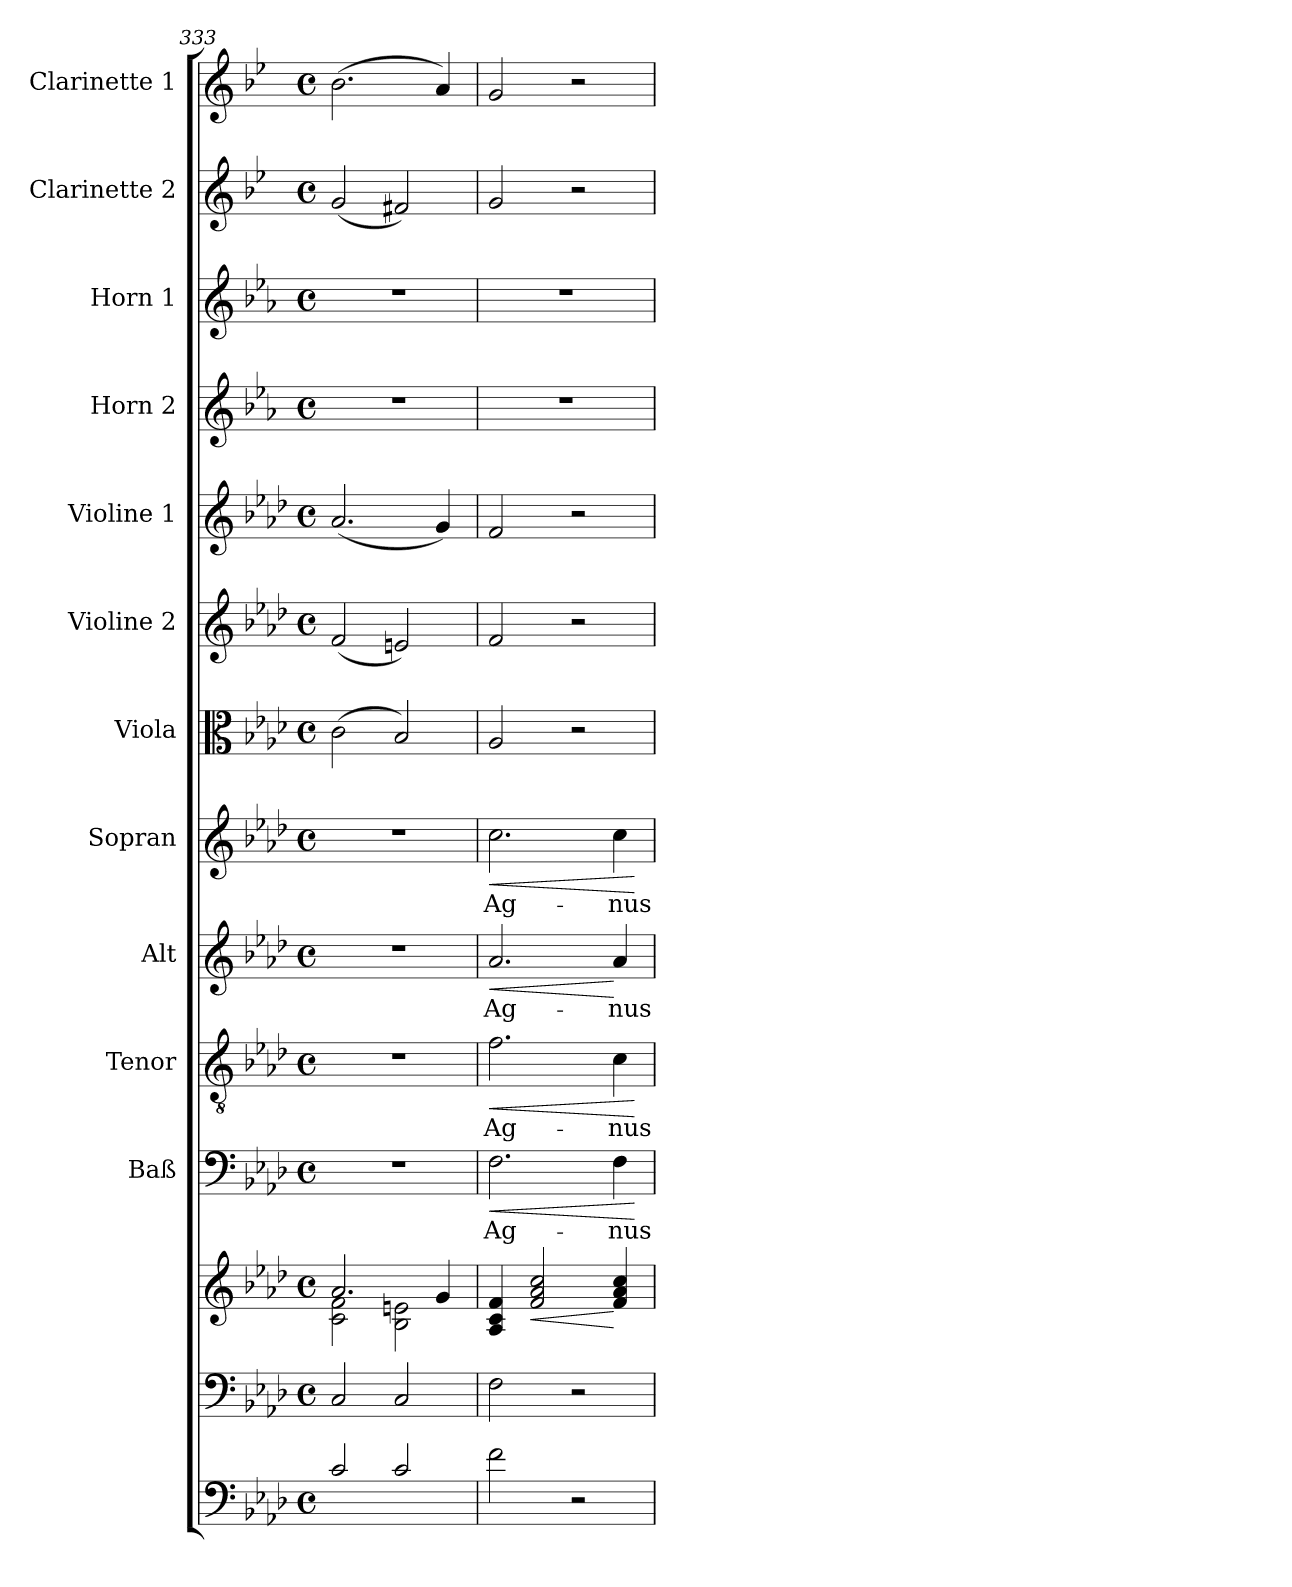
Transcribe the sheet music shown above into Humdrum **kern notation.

**kern	**kern	**kern	**dynam	**kern	**text	**dynam	**kern	**text	**dynam	**kern	**text	**dynam	**kern	**text	**dynam	**kern	**kern	**kern	**kern	**kern	**kern	**kern
*part13	*part12	*part12	*part12	*part11	*part11	*part11	*part10	*part10	*part10	*part9	*part9	*part9	*part8	*part8	*part8	*part7	*part6	*part5	*part4	*part3	*part2	*part1
*staff14	*staff13	*staff12	*staff12/13	*staff11	*staff11	*staff11	*staff10	*staff10	*staff10	*staff9	*staff9	*staff9	*staff8	*staff8	*staff8	*staff7	*staff6	*staff5	*staff4	*staff3	*staff2	*staff1
*	*	*	*	*I"Baß	*	*	*I"Tenor	*	*	*I"Alt	*	*	*I"Sopran	*	*	*I"Viola	*I"Violine 2	*I"Violine 1	*I"Horn 2	*I"Horn 1	*I"Clarinette 2	*I"Clarinette 1
*	*	*	*	*I'Baß	*	*	*I'Ten	*	*	*I'Alt	*	*	*I'Sop	*	*	*I'Vla.	*I'Vln. 2	*I'Vln. 1	*I'Hrn. 2	*I'Hrn. 1	*	*
*clefF4	*clefF4	*clefG2	*	*clefF4	*	*	*clefGv2	*	*	*clefG2	*	*	*clefG2	*	*	*clefC3	*clefG2	*clefG2	*clefG2	*clefG2	*clefG2	*clefG2
*ITrd7c12	*	*	*	*	*	*	*	*	*	*	*	*	*	*	*	*	*	*	*ITrd4c7	*ITrd4c7	*ITrd1c2	*ITrd1c2
*k[b-e-a-d-]	*k[b-e-a-d-]	*k[b-e-a-d-]	*	*k[b-e-a-d-]	*	*	*k[b-e-a-d-]	*	*	*k[b-e-a-d-]	*	*	*k[b-e-a-d-]	*	*	*k[b-e-a-d-]	*k[b-e-a-d-]	*k[b-e-a-d-]	*k[b-e-a-d-]	*k[b-e-a-d-]	*k[b-e-a-d-]	*k[b-e-a-d-]
*A-:	*A-:	*A-:	*	*A-:	*	*	*A-:	*	*	*A-:	*	*	*A-:	*	*	*A-:	*A-:	*A-:	*A-:	*A-:	*A-:	*A-:
*M4/4	*M4/4	*M4/4	*	*M4/4	*	*	*M4/4	*	*	*M4/4	*	*	*M4/4	*	*	*M4/4	*M4/4	*M4/4	*M4/4	*M4/4	*M4/4	*M4/4
*met(c)	*met(c)	*met(c)	*	*met(c)	*	*	*met(c)	*	*	*met(c)	*	*	*met(c)	*	*	*met(c)	*met(c)	*met(c)	*met(c)	*met(c)	*met(c)	*met(c)
=333	=333	=333	=333	=333	=333	=333	=333	=333	=333	=333	=333	=333	=333	=333	=333	=333	=333	=333	=333	=333	=333	=333
*	*	*^	*	*	*	*	*	*	*	*	*	*	*	*	*	*	*	*	*	*	*	*
2C/	2C/	2.a-/	2c\ 2f\	.	1r	.	.	1r	.	.	1r	.	.	1r	.	.	(>2c\	(<2f/	(<2.a-/	1r	1r	(<2f/	(>2.a-\
2C/	2C/	.	2B-\ 2en\	.	.	.	.	.	.	.	.	.	.	.	.	.	2B-/)	2en/)	.	.	.	2en/)	.
.	.	4g/	.	.	.	.	.	.	.	.	.	.	.	.	.	.	.	.	4g/)	.	.	.	4g/)
*	*	*v	*v	*	*	*	*	*	*	*	*	*	*	*	*	*	*	*	*	*	*	*	*
!!LO:PB:g=z
=334	=334	=334	=334	=334	=334	=334	=334	=334	=334	=334	=334	=334	=334	=334	=334	=334	=334	=334	=334	=334	=334	=334
!	!	!	!	!	!LO:LY:b	!LO:HP:b	!	!LO:LY:b	!LO:HP:b	!	!LO:LY:b	!LO:HP:b	!	!LO:LY:b	!LO:HP:b	!	!	!	!	!	!	!
2F\	2F\	4A-/ 4c/ 4f/	.	2.F\	Ag-	<	2.f\	Ag-	<	2.a-/	Ag-	<	2.cc\	Ag-	<	2A-/	2f/	2f/	1r	1r	2f/	2f/
!	!	!	!LO:HP:b	!	!	!	!	!	!	!	!	!	!	!	!	!	!	!	!	!	!	!
.	.	2f/ 2a-/ 2cc/	<	.	.	.	.	.	.	.	.	.	.	.	.	.	.	.	.	.	.	.
2r	2r	.	.	.	.	.	.	.	.	.	.	.	.	.	.	2r	2r	2r	.	.	2r	2r
!	!	!	!	!	!LO:LY:b	!	!	!LO:LY:b	!	!	!LO:LY:b	!	!	!LO:LY:b	!	!	!	!	!	!	!	!
.	.	4f/ 4a-/ 4cc/	[	4F\	-nus	.	4c\	-nus	.	4a-/	-nus	[	4cc\	-nus	.	.	.	.	.	.	.	.
.	.	.	.	.	.	[	.	.	[	.	.	.	.	.	[	.	.	.	.	.	.	.
=	=	=	=	=	=	=	=	=	=	=	=	=	=	=	=	=	=	=	=	=	=	=
*-	*-	*-	*-	*-	*-	*-	*-	*-	*-	*-	*-	*-	*-	*-	*-	*-	*-	*-	*-	*-	*-	*-
